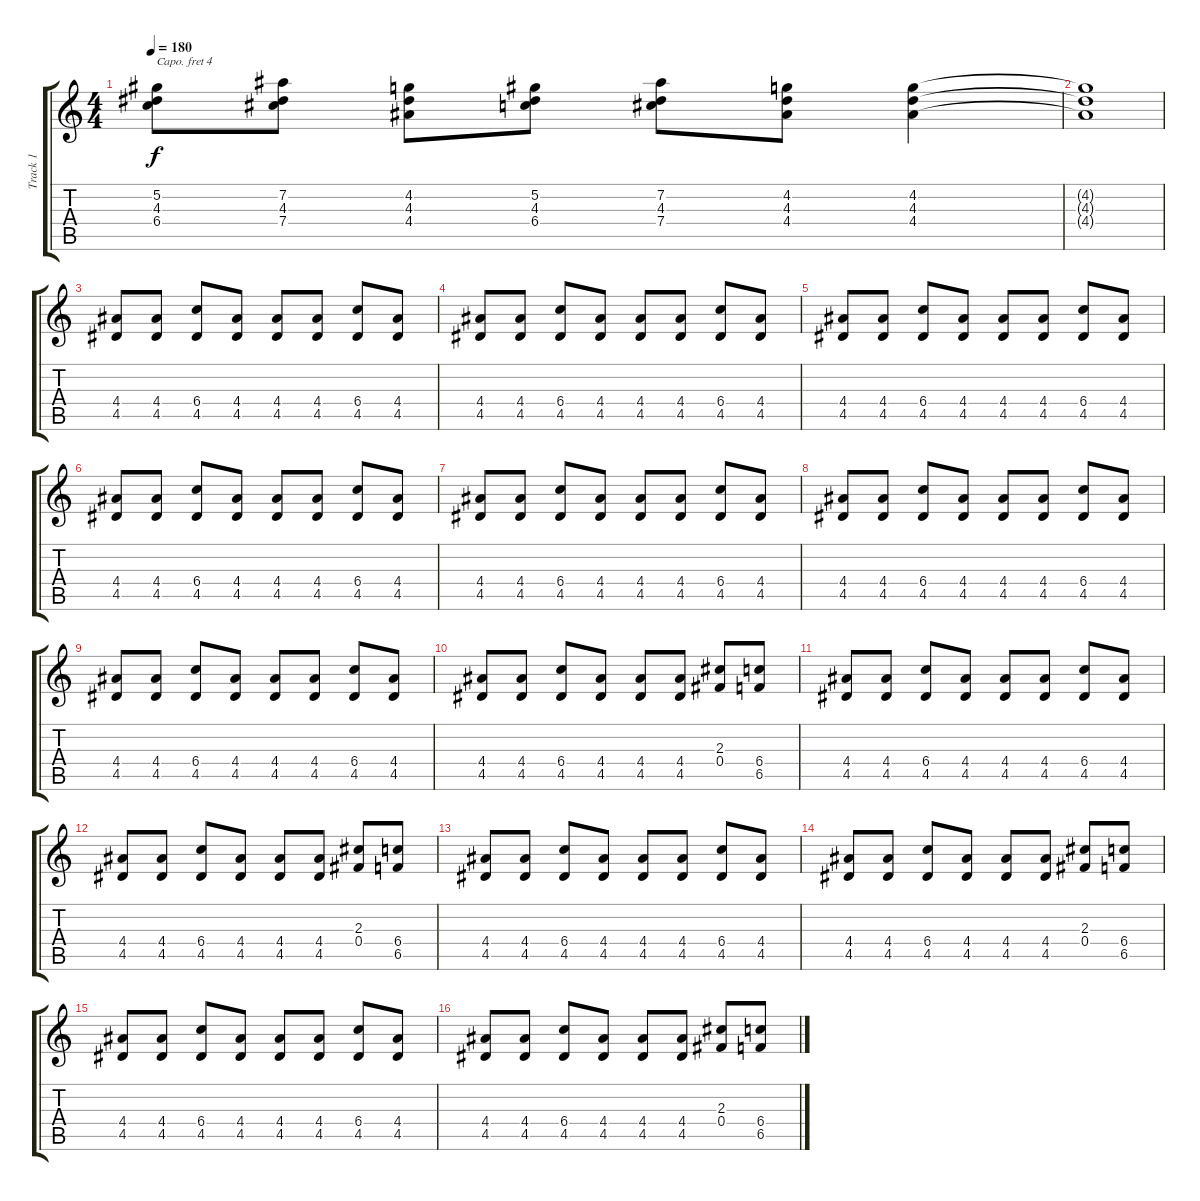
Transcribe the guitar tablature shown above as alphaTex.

\track ("Track 1" "Track 1") {instrument overdrivenguitar}
\staff {score tabs}
\capo 4
\tuning (D4 B3 G3 D3 G2 D2) {hide}
\ts (4 4)
\tempo 180
\clef g2
\ks c
(5.2 4.3 6.4).8{dy f} (7.2 4.3 7.4).8 (4.2 4.3 4.4).8 (5.2 4.3 6.4).8 (7.2 4.3 7.4).8 (4.2 4.3 4.4).8 (4.2 4.3 4.4).4 |
(4.2{t} 4.3{t} 4.4{t}).1 |
(4.4 4.5).8 (4.4 4.5).8 (6.4 4.5).8 (4.4 4.5).8 (4.4 4.5).8 (4.4 4.5).8 (6.4 4.5).8 (4.4 4.5).8 |
(4.4 4.5).8 (4.4 4.5).8 (6.4 4.5).8 (4.4 4.5).8 (4.4 4.5).8 (4.4 4.5).8 (6.4 4.5).8 (4.4 4.5).8 |
(4.4 4.5).8 (4.4 4.5).8 (6.4 4.5).8 (4.4 4.5).8 (4.4 4.5).8 (4.4 4.5).8 (6.4 4.5).8 (4.4 4.5).8 |
(4.4 4.5).8 (4.4 4.5).8 (6.4 4.5).8 (4.4 4.5).8 (4.4 4.5).8 (4.4 4.5).8 (6.4 4.5).8 (4.4 4.5).8 |
(4.4 4.5).8 (4.4 4.5).8 (6.4 4.5).8 (4.4 4.5).8 (4.4 4.5).8 (4.4 4.5).8 (6.4 4.5).8 (4.4 4.5).8 |
(4.4 4.5).8 (4.4 4.5).8 (6.4 4.5).8 (4.4 4.5).8 (4.4 4.5).8 (4.4 4.5).8 (6.4 4.5).8 (4.4 4.5).8 |
(4.4 4.5).8 (4.4 4.5).8 (6.4 4.5).8 (4.4 4.5).8 (4.4 4.5).8 (4.4 4.5).8 (6.4 4.5).8 (4.4 4.5).8 |
(4.4 4.5).8 (4.4 4.5).8 (6.4 4.5).8 (4.4 4.5).8 (4.4 4.5).8 (4.4 4.5).8 (2.3 0.4).8 (6.4 6.5).8 |
(4.4 4.5).8 (4.4 4.5).8 (6.4 4.5).8 (4.4 4.5).8 (4.4 4.5).8 (4.4 4.5).8 (6.4 4.5).8 (4.4 4.5).8 |
(4.4 4.5).8 (4.4 4.5).8 (6.4 4.5).8 (4.4 4.5).8 (4.4 4.5).8 (4.4 4.5).8 (2.3 0.4).8 (6.4 6.5).8 |
(4.4 4.5).8 (4.4 4.5).8 (6.4 4.5).8 (4.4 4.5).8 (4.4 4.5).8 (4.4 4.5).8 (6.4 4.5).8 (4.4 4.5).8 |
(4.4 4.5).8 (4.4 4.5).8 (6.4 4.5).8 (4.4 4.5).8 (4.4 4.5).8 (4.4 4.5).8 (2.3 0.4).8 (6.4 6.5).8 |
(4.4 4.5).8 (4.4 4.5).8 (6.4 4.5).8 (4.4 4.5).8 (4.4 4.5).8 (4.4 4.5).8 (6.4 4.5).8 (4.4 4.5).8 |
(4.4 4.5).8 (4.4 4.5).8 (6.4 4.5).8 (4.4 4.5).8 (4.4 4.5).8 (4.4 4.5).8 (2.3 0.4).8 (6.4 6.5).8
